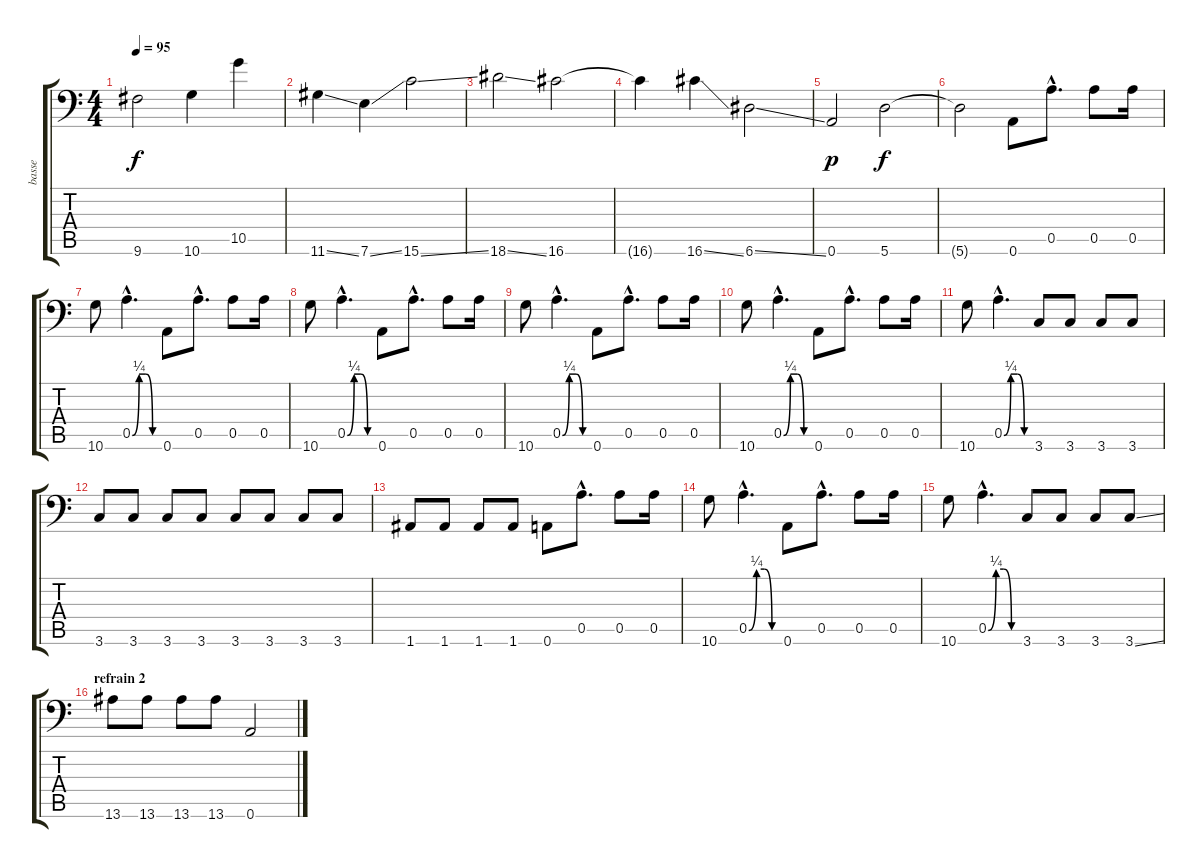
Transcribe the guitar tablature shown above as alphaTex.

\track ("basse" "basse") {instrument acousticbass}
\staff {score tabs}
\tuning (E4 B3 G3 D3 A2 A1) {hide}
\ts (4 4)
\tempo 95
\clef f4
\ks c
9.6{t}.2{dy f} 10.6.4 10.5.4 |
11.6{ss}.4 7.6{ss}.4 15.6{ss}.2 |
18.6{ss}.2 16.6.2 |
16.6{t}.4 16.6{ss}.4 6.6{ss}.2 |
0.6.2{dy p} 5.6.2{dy f} |
5.6{t}.2 0.6.8 0.5{hac}.8{d} 0.5.8 0.5.16 |
10.6.8 0.5{be (custom 0 0 15 1 30 1 45 0 60 0) hac}.4{d} 0.6.8 0.5{hac}.8{d} 0.5.8 0.5.16 |
10.6.8 0.5{be (custom 0 0 15 1 30 1 45 0 60 0) hac}.4{d} 0.6.8 0.5{hac}.8{d} 0.5.8 0.5.16 |
10.6.8 0.5{be (custom 0 0 15 1 30 1 45 0 60 0) hac}.4{d} 0.6.8 0.5{hac}.8{d} 0.5.8 0.5.16 |
10.6.8 0.5{be (custom 0 0 15 1 30 1 45 0 60 0) hac}.4{d} 0.6.8 0.5{hac}.8{d} 0.5.8 0.5.16 |
10.6.8 0.5{be (custom 0 0 15 1 30 1 45 0 60 0) hac}.4{d} 3.6.8 3.6.8 3.6.8 3.6.8 |
3.6.8 3.6.8 3.6.8 3.6.8 3.6.8 3.6.8 3.6.8 3.6.8 |
1.6.8 1.6.8 1.6.8 1.6.8 0.6.8 0.5{hac}.8{d} 0.5.8 0.5.16 |
10.6.8 0.5{be (custom 0 0 15 1 30 1 45 0 60 0) hac}.4{d} 0.6.8 0.5{hac}.8{d} 0.5.8 0.5.16 |
10.6.8 0.5{be (custom 0 0 15 1 30 1 45 0 60 0) hac}.4{d} 3.6.8 3.6.8 3.6.8 3.6{ss}.8 |
\section ("" "refrain 2")
13.6.8 13.6.8 13.6.8 13.6.8 0.6.2
